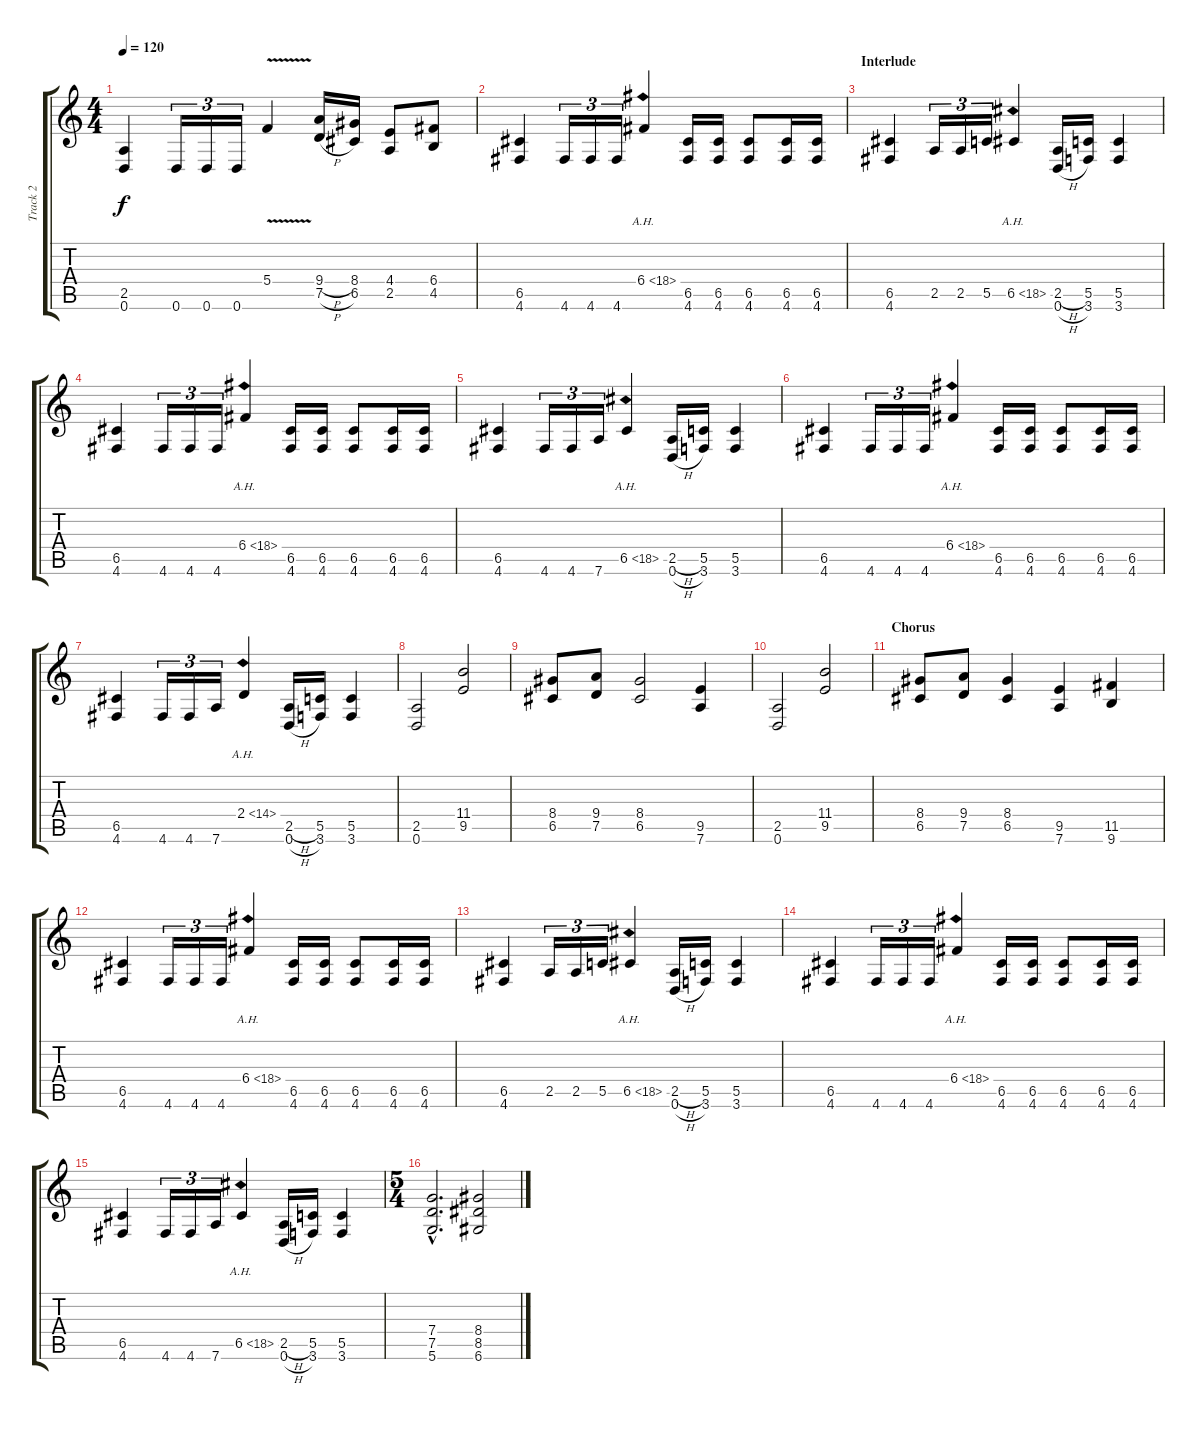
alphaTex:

\track ("Track 2" "Track 2") {instrument distortionguitar}
\staff {score tabs}
\tuning (D4 A3 F3 C3 G2 D2) {hide}
\ts (4 4)
\tempo 120
\clef g2
\ks c
(2.5 0.6).4{dy f} 0.6.16{tu (3 2)} 0.6.16{tu (3 2)} 0.6.16{tu (3 2)} 5.4{v}.4 (9.4{h} 7.5{h}).16 (8.4 6.5).16 (4.4 2.5).8 (6.4 4.5).8 |
(6.5 4.6).4 4.6.16{tu (3 2)} 4.6.16{tu (3 2)} 4.6.16{tu (3 2)} 6.4{ah 12}.4 (6.5 4.6).16 (6.5 4.6).16 (6.5 4.6).8 (6.5 4.6).16 (6.5 4.6).16 |
\section ("" "Interlude")
(6.5 4.6).4 2.5.16{tu (3 2)} 2.5.16{tu (3 2)} 5.5.16{tu (3 2)} 6.5{ah 12}.4 (2.5{h} 0.6{h}).16 (5.5 3.6).16 (5.5 3.6).4 |
(6.5 4.6).4 4.6.16{tu (3 2)} 4.6.16{tu (3 2)} 4.6.16{tu (3 2)} 6.4{ah 12}.4 (6.5 4.6).16 (6.5 4.6).16 (6.5 4.6).8 (6.5 4.6).16 (6.5 4.6).16 |
(6.5 4.6).4 4.6.16{tu (3 2)} 4.6.16{tu (3 2)} 7.6.16{tu (3 2)} 6.5{ah 12}.4 (2.5{h} 0.6{h}).16 (5.5 3.6).16 (5.5 3.6).4 |
(6.5 4.6).4 4.6.16{tu (3 2)} 4.6.16{tu (3 2)} 4.6.16{tu (3 2)} 6.4{ah 12}.4 (6.5 4.6).16 (6.5 4.6).16 (6.5 4.6).8 (6.5 4.6).16 (6.5 4.6).16 |
(6.5 4.6).4 4.6.16{tu (3 2)} 4.6.16{tu (3 2)} 7.6.16{tu (3 2)} 2.4{ah 12}.4 (2.5{h} 0.6{h}).16 (5.5 3.6).16 (5.5 3.6).4 |
(2.5 0.6).2 (11.4 9.5).2 |
(8.4 6.5).8 (9.4 7.5).8 (8.4 6.5).2 (9.5 7.6).4 |
(2.5 0.6).2 (11.4 9.5).2 |
\section ("" "Chorus")
(8.4 6.5).8 (9.4 7.5).8 (8.4 6.5).4 (9.5 7.6).4 (11.5 9.6).4 |
(6.5 4.6).4 4.6.16{tu (3 2)} 4.6.16{tu (3 2)} 4.6.16{tu (3 2)} 6.4{ah 12}.4 (6.5 4.6).16 (6.5 4.6).16 (6.5 4.6).8 (6.5 4.6).16 (6.5 4.6).16 |
(6.5 4.6).4 2.5.16{tu (3 2)} 2.5.16{tu (3 2)} 5.5.16{tu (3 2)} 6.5{ah 12}.4 (2.5{h} 0.6{h}).16 (5.5 3.6).16 (5.5 3.6).4 |
(6.5 4.6).4 4.6.16{tu (3 2)} 4.6.16{tu (3 2)} 4.6.16{tu (3 2)} 6.4{ah 12}.4 (6.5 4.6).16 (6.5 4.6).16 (6.5 4.6).8 (6.5 4.6).16 (6.5 4.6).16 |
(6.5 4.6).4 4.6.16{tu (3 2)} 4.6.16{tu (3 2)} 7.6.16{tu (3 2)} 6.5{ah 12}.4 (2.5{h} 0.6{h}).16 (5.5 3.6).16 (5.5 3.6).4 |
\ts (5 4)
(7.4{hac} 7.5{hac} 5.6{hac}).2{d} (8.4 8.5 6.6).2
